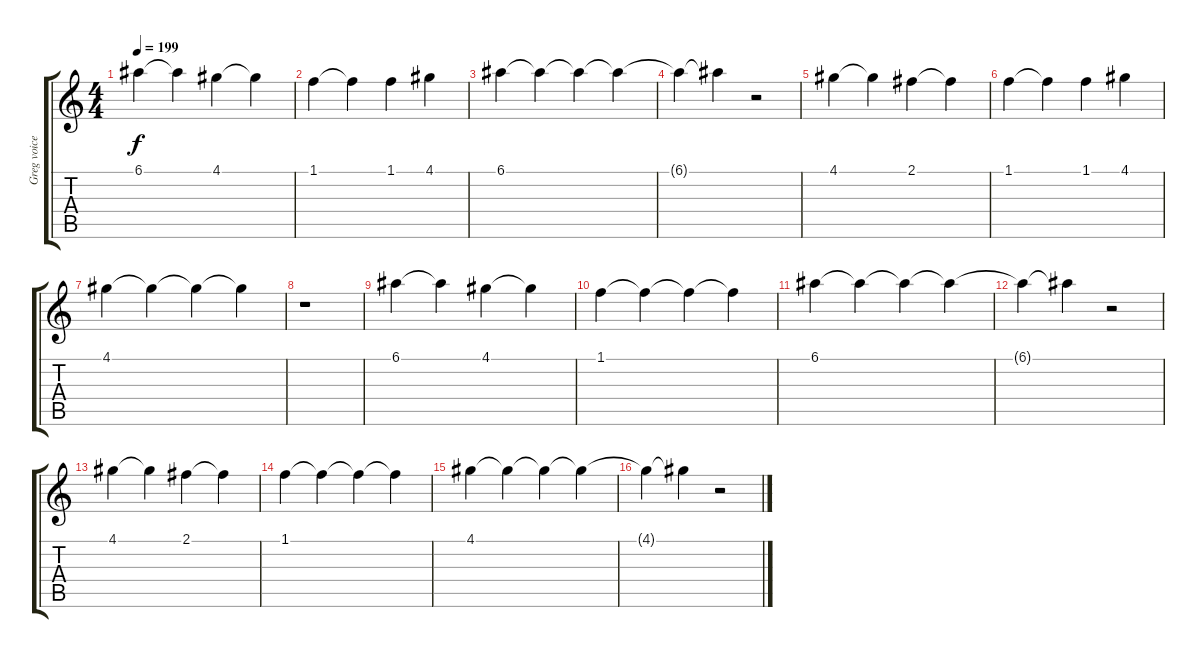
\track ("Greg voice" "Greg voice") {instrument distortionguitar}
\staff {score tabs}
\tuning (E4 B3 G3 D3 A2 E2) {hide}
\ts (4 4)
\tempo 199
\clef g2
\ks c
6.1.4{dy f} 6.1{t}.4 4.1.4 4.1{t}.4 |
1.1.4 1.1{t}.4 1.1.4 4.1.4 |
6.1.4 6.1{t}.4 6.1{t}.4 6.1{t}.4 |
6.1{t}.4 6.1{t}.4 r.2 |
4.1.4 4.1{t}.4 2.1.4 2.1{t}.4 |
1.1.4 1.1{t}.4 1.1.4 4.1.4 |
4.1.4 4.1{t}.4 4.1{t}.4 4.1{t}.4 |
r.1 |
6.1.4 6.1{t}.4 4.1.4 4.1{t}.4 |
1.1.4 1.1{t}.4 1.1{t}.4 1.1{t}.4 |
6.1.4 6.1{t}.4 6.1{t}.4 6.1{t}.4 |
6.1{t}.4 6.1{t}.4 r.2 |
4.1.4 4.1{t}.4 2.1.4 2.1{t}.4 |
1.1.4 1.1{t}.4 1.1{t}.4 1.1{t}.4 |
4.1.4 4.1{t}.4 4.1{t}.4 4.1{t}.4 |
4.1{t}.4 4.1{t}.4 r.2
